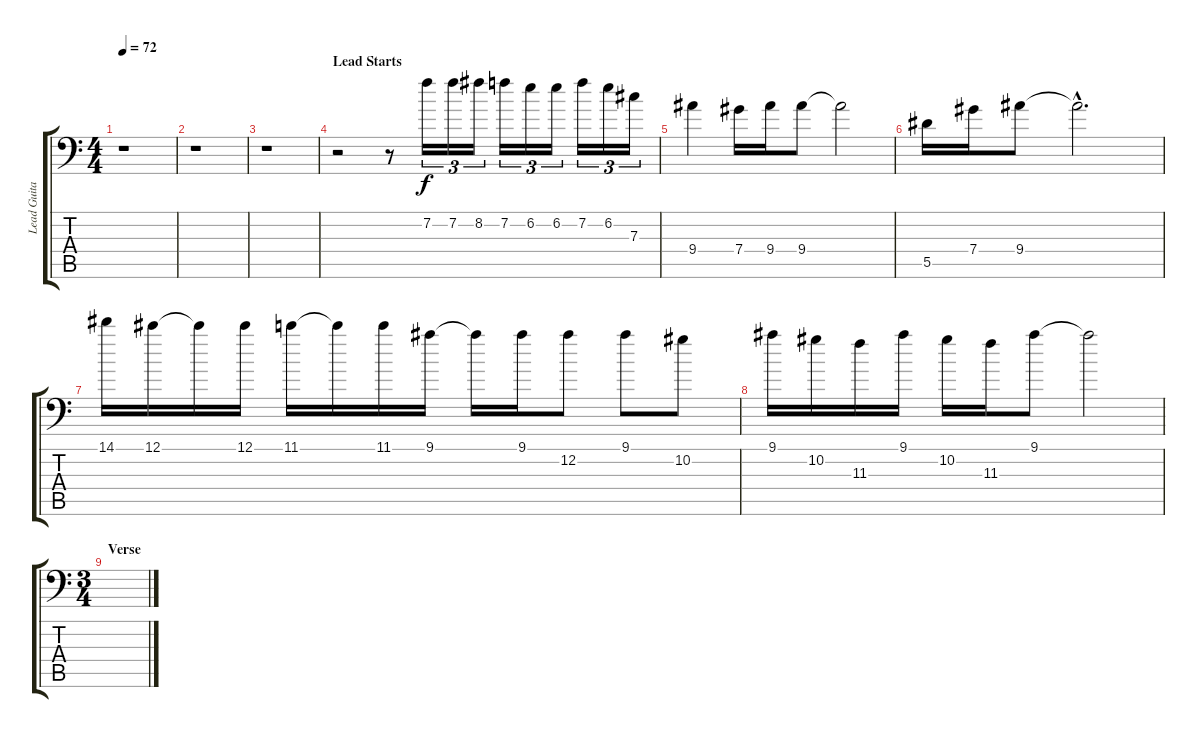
\track ("Lead Guitar" "Lead Guita") {instrument acousticguitarsteel}
\staff {score tabs}
\tuning (Db4 Bb3 Gb3 Db3 Bb2 Bb1) {hide}
\ts (4 4)
\tempo 72
\clef f4
\ks c
r.1{dy f instrument acousticguitarsteel} |
r.1 |
r.1 |
\section ("" "Lead Starts")
r.2 r.8 7.2.16{tu (3 2)} 7.2.16{tu (3 2)} 8.2.16{tu (3 2)} 7.2.16{tu (3 2)} 6.2.16{tu (3 2)} 6.2.16{tu (3 2)} 7.2.16{tu (3 2)} 6.2.16{tu (3 2)} 7.3.16{tu (3 2)} |
9.4.4 7.4.16 9.4.16 9.4.8 9.4{t}.2 |
5.5.16 7.4.16 9.4.8 9.4{hac t}.2{d} |
14.1.16 12.1.16 12.1{t}.16 12.1.16 11.1.16 11.1{t}.16 11.1.16 9.1.16 9.1{t}.16 9.1.16 12.2.8 9.1.8 10.2.8 |
9.1.16 10.2.16 11.3.16 9.1.16 10.2.16 11.3.16 9.1.8 9.1{t}.2 |
\ts (3 4)
\section ("" "Verse")
